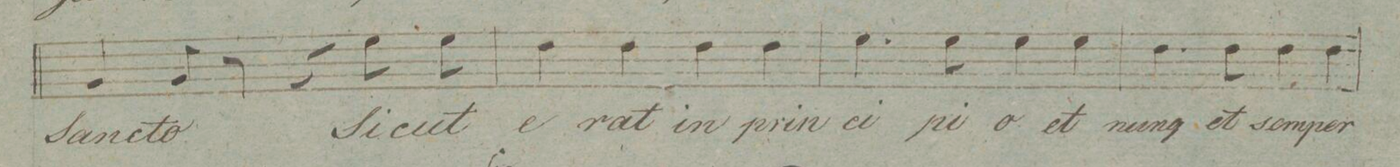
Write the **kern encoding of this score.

**kern	**text	**dynam
*I"Canto.	*	*
*clefC1	*	*
*k[]	*	*
*met(c|)	*	*
*M2/2	*	*
4e/	San-	.
8e/	-cto	.
8r	.	.
4r	.	.
8cc\	Si-	.
8cc\	-cut	.
=78	=78	=78
4b\	e-	.
4b\	-rat	.
4b\	in	.
4b\	prin-	.
=79	=79	=79
4.cc\	-ci-	.
8cc\	-pi-	.
4cc\	-o	.
4cc\	et	.
=80	=80	=80
4.b\	nunq	.
8b\	et	.
4b\	sem-	.
4b\	-per	.
=81	=81	=81
*-	*-	*-
